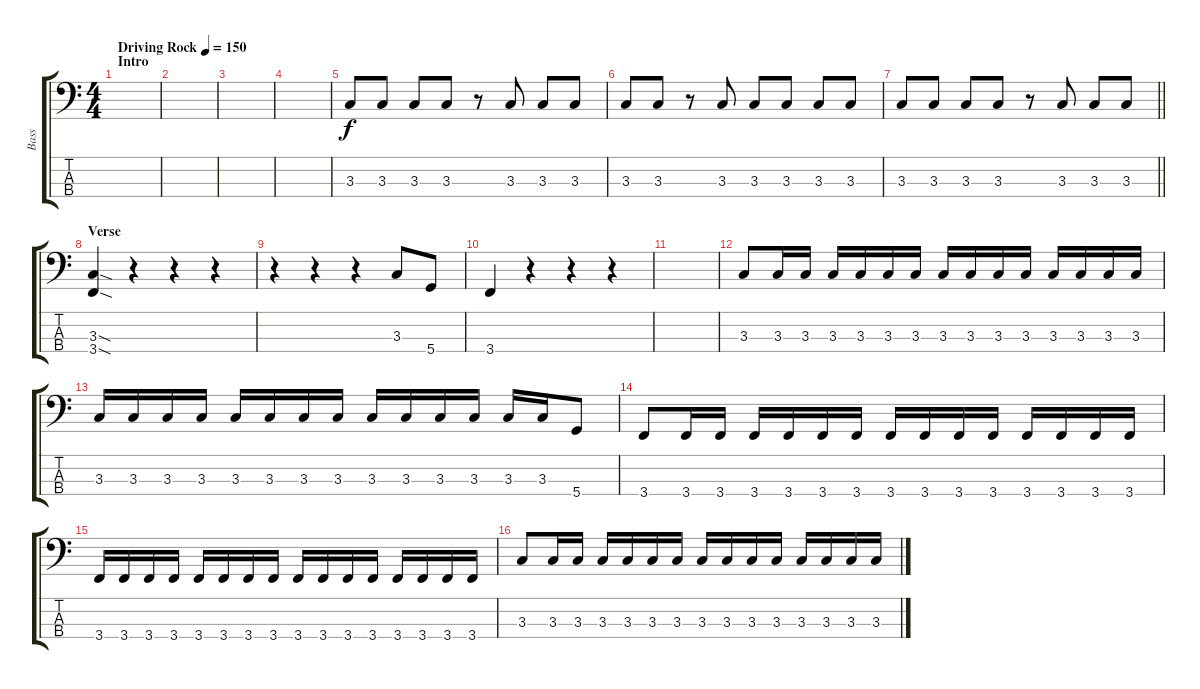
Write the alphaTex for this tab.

\track ("Bass" "Bass") {instrument electricbassfinger}
\staff {score tabs}
\tuning (G2 D2 A1 D1) {hide}
\ts (4 4)
\section ("" "Intro")
\tempo (150 "Driving Rock")
\clef f4
\ks c
|
|
|
|
3.3.8 3.3.8 3.3.8 3.3.8 r.8 3.3.8 3.3.8 3.3.8 |
3.3.8 3.3.8 r.8 3.3.8 3.3.8 3.3.8 3.3.8 3.3.8 |
\barLineRight lightlight
3.3.8 3.3.8 3.3.8 3.3.8 r.8 3.3.8 3.3.8 3.3.8 |
\section ("" "Verse")
(3.3{sod} 3.4{sod}).4 r.4 r.4 r.4 |
r.4 r.4 r.4 3.3.8 5.4.8 |
3.4.4 r.4 r.4 r.4 |
|
3.3.8 3.3.16 3.3.16 3.3.16 3.3.16 3.3.16 3.3.16 3.3.16 3.3.16 3.3.16 3.3.16 3.3.16 3.3.16 3.3.16 3.3.16 |
3.3.16 3.3.16 3.3.16 3.3.16 3.3.16 3.3.16 3.3.16 3.3.16 3.3.16 3.3.16 3.3.16 3.3.16 3.3.16 3.3.16 5.4.8 |
3.4.8 3.4.16 3.4.16 3.4.16 3.4.16 3.4.16 3.4.16 3.4.16 3.4.16 3.4.16 3.4.16 3.4.16 3.4.16 3.4.16 3.4.16 |
3.4.16 3.4.16 3.4.16 3.4.16 3.4.16 3.4.16 3.4.16 3.4.16 3.4.16 3.4.16 3.4.16 3.4.16 3.4.16 3.4.16 3.4.16 3.4.16 |
3.3.8 3.3.16 3.3.16 3.3.16 3.3.16 3.3.16 3.3.16 3.3.16 3.3.16 3.3.16 3.3.16 3.3.16 3.3.16 3.3.16 3.3.16
